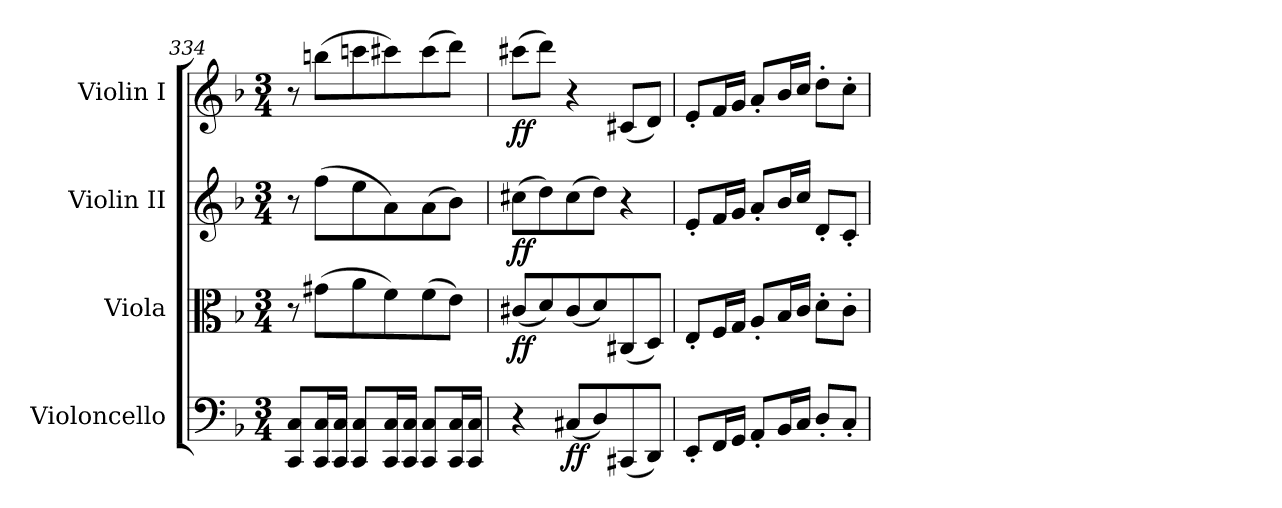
**kern	**dynam	**kern	**dynam	**kern	**dynam	**kern	**dynam
*part4	*part4	*part3	*part3	*part2	*part2	*part1	*part1
*staff4	*staff4	*staff3	*staff3	*staff2	*staff2	*staff1	*staff1
*I"Violoncello	*	*I"Viola	*	*I"Violin II	*	*I"Violin I	*
*I'Vc	*	*I'Vla	*	*I'Vln	*	*I'Vln	*
*clefF4	*	*clefC3	*	*clefG2	*	*clefG2	*
*k[b-]	*	*k[b-]	*	*k[b-]	*	*k[b-]	*
*M3/4	*	*M3/4	*	*M3/4	*	*M3/4	*
=334	=334	=334	=334	=334	=334	=334	=334
8CC/ 8C/L	.	8r	.	8r	.	8r	.
16CC/ 16C/L	.	(8g#X\L	.	(8ff\L	.	(8bbn\L	.
16CC/ 16C/JJ	.	.	.	.	.	.	.
8CC/ 8C/L	.	8a\	.	8ee\	.	8cccn\	.
16CC/ 16C/L	.	8f\)	.	8a\)	.	8ccc#X\)	.
16CC/ 16C/JJ	.	.	.	.	.	.	.
8CC/ 8C/L	.	(8f\	.	(8a\	.	(8ccc#\	.
16CC/ 16C/L	.	8e\J)	.	8b-\J)	.	8ddd\J)	.
16CC/ 16C/JJ	.	.	.	.	.	.	.
=335	=335	=335	=335	=335	=335	=335	=335
!	!	!	!LO:DY:b	!	!LO:DY:b	!	!LO:DY:b
4r	.	(8c#X/L	ff	(8cc#X\L	ff	(8ccc#X\L	ff
.	.	8d/)	.	8dd\)	.	8ddd\J)	.
!	!LO:DY:b	!	!	!	!	!	!
(8C#X/L	ff	(8c#/	.	(8cc#\	.	4r	.
8D/)	.	8d/)	.	8dd\J)	.	.	.
(8CC#X/	.	(8C#X/	.	4r	.	(8c#X/L	.
8DD/J)	.	8D/J)	.	.	.	8d/J)	.
=336	=336	=336	=336	=336	=336	=336	=336
8EE'/L	.	8E'/L	.	8e'/L	.	8e'/L	.
16FF/L	.	16F/L	.	16f/L	.	16f/L	.
16GG/JJ	.	16G/JJ	.	16g/JJ	.	16g/JJ	.
8AA'/L	.	8A'/L	.	8a'/L	.	8a'/L	.
16BB-/L	.	16B-/L	.	16b-/L	.	16b-/L	.
16C/JJ	.	16c/JJ	.	16cc/JJ	.	16cc/JJ	.
8D'/L	.	8d'\L	.	8d'/L	.	8dd'\L	.
8C'/J	.	8c'\J	.	8c'/J	.	8cc'\J	.
=	=	=	=	=	=	=	=
*-	*-	*-	*-	*-	*-	*-	*-
